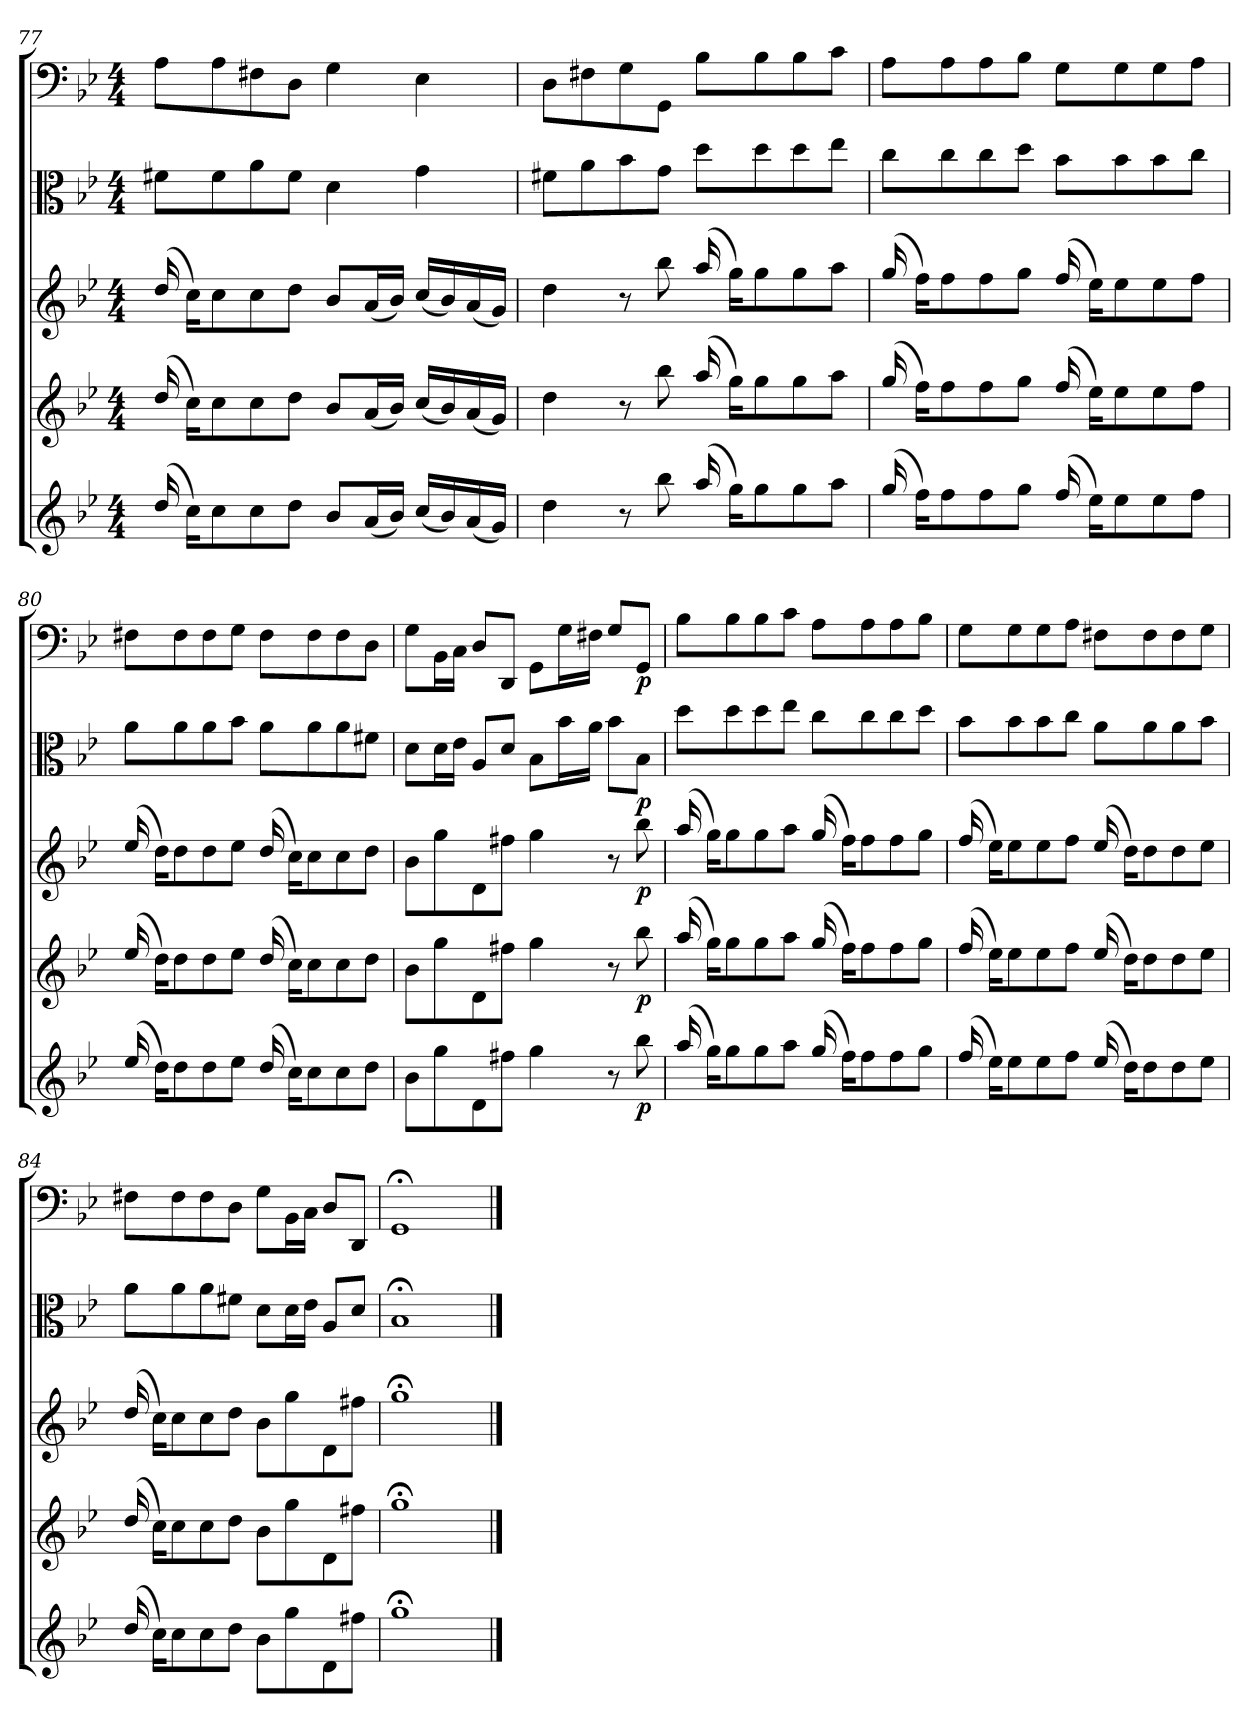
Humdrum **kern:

**kern	**dynam	**kern	**dynam	**kern	**dynam	**kern	**dynam	**kern	**dynam
*part5	*part5	*part4	*part4	*part3	*part3	*part2	*part2	*part1	*part1
*staff5	*staff5	*staff4	*staff4	*staff3	*staff3	*staff2	*staff2	*staff1	*staff1
*clefG2	*	*clefG2	*	*clefG2	*	*clefC3	*	*clefF4	*
*k[b-e-]	*	*k[b-e-]	*	*k[b-e-]	*	*k[b-e-]	*	*k[b-e-]	*
*g:	*	*g:	*	*g:	*	*g:	*	*g:	*
*M4/4	*	*M4/4	*	*M4/4	*	*M4/4	*	*M4/4	*
=77	=77	=77	=77	=77	=77	=77	=77	=77	=77
(16dd/	.	(16dd/	.	(16dd/	.	8f#X\L	.	8A\L	.
16cc\KL)	.	16cc\KL)	.	16cc\KL)	.	.	.	.	.
8cc\	.	8cc\	.	8cc\	.	8f#\	.	8A\	.
8cc\	.	8cc\	.	8cc\	.	8a\	.	8F#X\	.
8dd\J	.	8dd\J	.	8dd\J	.	8f#\J	.	8D\J	.
8b-/L	.	8b-/L	.	8b-/L	.	4d\	.	4G\	.
(16a/L	.	(16a/L	.	(16a/L	.	.	.	.	.
16b-/JJ)	.	16b-/JJ)	.	16b-/JJ)	.	.	.	.	.
(16cc/LL	.	(16cc/LL	.	(16cc/LL	.	4g\	.	4E-\	.
16b-/)	.	16b-/)	.	16b-/)	.	.	.	.	.
(16a/	.	(16a/	.	(16a/	.	.	.	.	.
16g/JJ)	.	16g/JJ)	.	16g/JJ)	.	.	.	.	.
=78	=78	=78	=78	=78	=78	=78	=78	=78	=78
4dd\	.	4dd\	.	4dd\	.	8f#X\L	.	8D\L	.
.	.	.	.	.	.	8a\	.	8F#X\	.
8r	.	8r	.	8r	.	8b-\	.	8G\	.
8bb-\	.	8bb-\	.	8bb-\	.	8g\J	.	8GG\J	.
(16aa/	.	(16aa/	.	(16aa/	.	8dd\L	.	8B-\L	.
16gg\KL)	.	16gg\KL)	.	16gg\KL)	.	.	.	.	.
8gg\	.	8gg\	.	8gg\	.	8dd\	.	8B-\	.
8gg\	.	8gg\	.	8gg\	.	8dd\	.	8B-\	.
8aa\J	.	8aa\J	.	8aa\J	.	8ee-\J	.	8c\J	.
=79	=79	=79	=79	=79	=79	=79	=79	=79	=79
(16gg/	.	(16gg/	.	(16gg/	.	8cc\L	.	8A\L	.
16ff\KL)	.	16ff\KL)	.	16ff\KL)	.	.	.	.	.
8ff\	.	8ff\	.	8ff\	.	8cc\	.	8A\	.
8ff\	.	8ff\	.	8ff\	.	8cc\	.	8A\	.
8gg\J	.	8gg\J	.	8gg\J	.	8dd\J	.	8B-\J	.
(16ff/	.	(16ff/	.	(16ff/	.	8b-\L	.	8G\L	.
16ee-\KL)	.	16ee-\KL)	.	16ee-\KL)	.	.	.	.	.
8ee-\	.	8ee-\	.	8ee-\	.	8b-\	.	8G\	.
8ee-\	.	8ee-\	.	8ee-\	.	8b-\	.	8G\	.
8ff\J	.	8ff\J	.	8ff\J	.	8cc\J	.	8A\J	.
=80	=80	=80	=80	=80	=80	=80	=80	=80	=80
(16ee-/	.	(16ee-/	.	(16ee-/	.	8a\L	.	8F#X\L	.
16dd\KL)	.	16dd\KL)	.	16dd\KL)	.	.	.	.	.
8dd\	.	8dd\	.	8dd\	.	8a\	.	8F#\	.
8dd\	.	8dd\	.	8dd\	.	8a\	.	8F#\	.
8ee-\J	.	8ee-\J	.	8ee-\J	.	8b-\J	.	8G\J	.
(16dd/	.	(16dd/	.	(16dd/	.	8a\L	.	8F#\L	.
16cc\KL)	.	16cc\KL)	.	16cc\KL)	.	.	.	.	.
8cc\	.	8cc\	.	8cc\	.	8a\	.	8F#\	.
8cc\	.	8cc\	.	8cc\	.	8a\	.	8F#\	.
8dd\J	.	8dd\J	.	8dd\J	.	8f#X\J	.	8D\J	.
=81	=81	=81	=81	=81	=81	=81	=81	=81	=81
8b-\L	.	8b-\L	.	8b-\L	.	8d\L	.	8G\L	.
8gg\	.	8gg\	.	8gg\	.	16d\L	.	16BB-\L	.
.	.	.	.	.	.	16e-\JJ	.	16C\JJ	.
8d\	.	8d\	.	8d\	.	8A/L	.	8D/L	.
8ff#X\J	.	8ff#X\J	.	8ff#X\J	.	8d/J	.	8DD/J	.
4gg\	.	4gg\	.	4gg\	.	8B-\L	.	8GG\L	.
.	.	.	.	.	.	16b-\L	.	16G\L	.
.	.	.	.	.	.	16a\JJ	.	16F#X\JJ	.
8r	.	8r	.	8r	.	8b-\L	.	8G/L	.
8bb-\	p	8bb-\	p	8bb-\	p	8B-\J	p	8GG/J	p
=82	=82	=82	=82	=82	=82	=82	=82	=82	=82
(16aa/	.	(16aa/	.	(16aa/	.	8dd\L	.	8B-\L	.
16gg\KL)	.	16gg\KL)	.	16gg\KL)	.	.	.	.	.
8gg\	.	8gg\	.	8gg\	.	8dd\	.	8B-\	.
8gg\	.	8gg\	.	8gg\	.	8dd\	.	8B-\	.
8aa\J	.	8aa\J	.	8aa\J	.	8ee-\J	.	8c\J	.
(16gg/	.	(16gg/	.	(16gg/	.	8cc\L	.	8A\L	.
16ff\KL)	.	16ff\KL)	.	16ff\KL)	.	.	.	.	.
8ff\	.	8ff\	.	8ff\	.	8cc\	.	8A\	.
8ff\	.	8ff\	.	8ff\	.	8cc\	.	8A\	.
8gg\J	.	8gg\J	.	8gg\J	.	8dd\J	.	8B-\J	.
=83	=83	=83	=83	=83	=83	=83	=83	=83	=83
(16ff/	.	(16ff/	.	(16ff/	.	8b-\L	.	8G\L	.
16ee-\KL)	.	16ee-\KL)	.	16ee-\KL)	.	.	.	.	.
8ee-\	.	8ee-\	.	8ee-\	.	8b-\	.	8G\	.
8ee-\	.	8ee-\	.	8ee-\	.	8b-\	.	8G\	.
8ff\J	.	8ff\J	.	8ff\J	.	8cc\J	.	8A\J	.
(16ee-/	.	(16ee-/	.	(16ee-/	.	8a\L	.	8F#X\L	.
16dd\KL)	.	16dd\KL)	.	16dd\KL)	.	.	.	.	.
8dd\	.	8dd\	.	8dd\	.	8a\	.	8F#\	.
8dd\	.	8dd\	.	8dd\	.	8a\	.	8F#\	.
8ee-\J	.	8ee-\J	.	8ee-\J	.	8b-\J	.	8G\J	.
=84	=84	=84	=84	=84	=84	=84	=84	=84	=84
(16dd/	.	(16dd/	.	(16dd/	.	8a\L	.	8F#X\L	.
16cc\KL)	.	16cc\KL)	.	16cc\KL)	.	.	.	.	.
8cc\	.	8cc\	.	8cc\	.	8a\	.	8F#\	.
8cc\	.	8cc\	.	8cc\	.	8a\	.	8F#\	.
8dd\J	.	8dd\J	.	8dd\J	.	8f#X\J	.	8D\J	.
8b-\L	.	8b-\L	.	8b-\L	.	8d\L	.	8G\L	.
8gg\	.	8gg\	.	8gg\	.	16d\L	.	16BB-\L	.
.	.	.	.	.	.	16e-\JJ	.	16C\JJ	.
8d\	.	8d\	.	8d\	.	8A/L	.	8D/L	.
8ff#X\J	.	8ff#X\J	.	8ff#X\J	.	8d/J	.	8DD/J	.
=85	=85	=85	=85	=85	=85	=85	=85	=85	=85
1gg;<\	.	1gg;<\	.	1gg;<\	.	1B-;</	.	1GG;</	.
==	==	==	==	==	==	==	==	==	==
*-	*-	*-	*-	*-	*-	*-	*-	*-	*-
